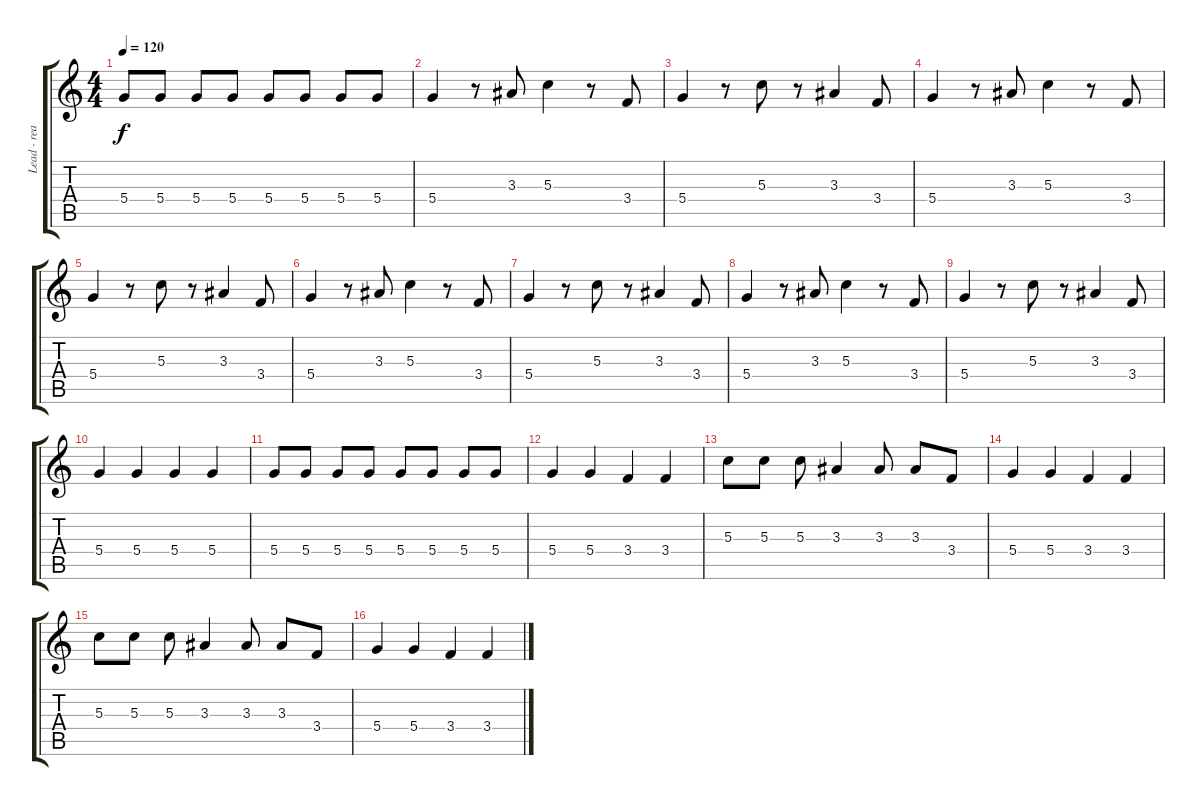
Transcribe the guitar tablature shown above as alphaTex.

\track ("Lead - real notes (with octave pedal)" "Lead - rea") {instrument overdrivenguitar}
\staff {score tabs}
\tuning (E4 B3 G3 D3 A2 E2) {hide}
\ts (4 4)
\tempo 120
\clef g2
\ks c
5.4.8{dy f} 5.4.8 5.4.8 5.4.8 5.4.8 5.4.8 5.4.8 5.4.8 |
5.4.4 r.8 3.3.8 5.3.4 r.8 3.4.8 |
5.4.4 r.8 5.3.8 r.8 3.3.4 3.4.8 |
5.4.4 r.8 3.3.8 5.3.4 r.8 3.4.8 |
5.4.4 r.8 5.3.8 r.8 3.3.4 3.4.8 |
5.4.4 r.8 3.3.8 5.3.4 r.8 3.4.8 |
5.4.4 r.8 5.3.8 r.8 3.3.4 3.4.8 |
5.4.4 r.8 3.3.8 5.3.4 r.8 3.4.8 |
5.4.4 r.8 5.3.8 r.8 3.3.4 3.4.8 |
5.4.4 5.4.4 5.4.4 5.4.4 |
5.4.8 5.4.8 5.4.8 5.4.8 5.4.8 5.4.8 5.4.8 5.4.8 |
5.4.4 5.4.4 3.4.4 3.4.4 |
5.3.8 5.3.8 5.3.8 3.3.4 3.3.8 3.3.8 3.4.8 |
5.4.4 5.4.4 3.4.4 3.4.4 |
5.3.8 5.3.8 5.3.8 3.3.4 3.3.8 3.3.8 3.4.8 |
5.4.4 5.4.4 3.4.4 3.4.4
